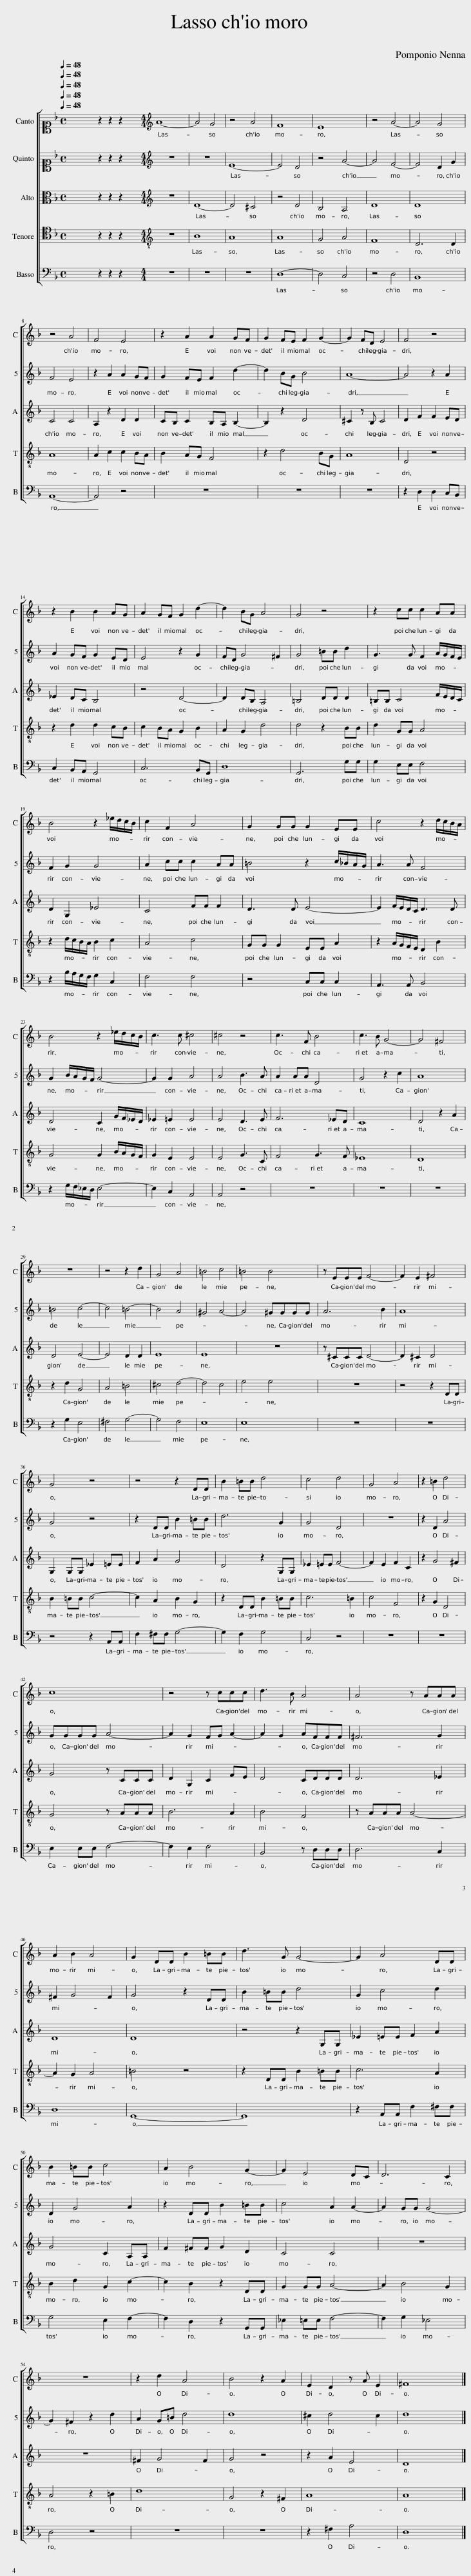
X:1
%%score [ 1 2 3 4 5 ]
L:1/8
Q:1/4=48
M:4/4
I:linebreak $
K:F
V:1 alto1
V:2 alto1
V:3 alto
V:4 tenor
V:5 bass
V:1
 x8 | z2 z2 z2 x2 |[M:4/4][K:treble] A8- | A4 G4 | z4 A4 | %5
 F8 | E8 | z4 A4- | A4 G4 |$ z4 A4 | %10
 F4 E4 | z2 A2 A2 GF | G2 FE F2 G2- | G2 FD E4 | F4 z4 |$ %15
 z2 B2 B2 AG | A2 GF G2 d2- | d2 BG A4 | G4 z4 | z2 cc c2 AA |$ %20
 B4 z2 _e/d/c/B/ | c2 F2 A4 | G2 GG G2 EE | c4 z2 d/c/B/A/ |$ B4 z2 _e/d/c/B/ | %25
 c3 c ^c4 | ^c4 z4 | c3 F B4 | c3 B G4- | G4 ^F4 |$ %30
 z8 | z4 z2 d2 | G4 A4 | =B4 c4 | =B4 B4 | %35
 z EEE F4- | F2 E2 ^F4 |$ G4 z4 | z4 z2 DD | B2 =BB d4 | %40
 c4 d4 | G4 A4 | z2 =B2 d4 |$ c8 | z4 z ccc | %45
 d3 B A4 | A4 z AAA |$ A2 B2 A4 | G2 DD B2 =BB | d3 G G4- | %50
 G2 A4 DD |$ B2 =BB c4 | A2 B4 G2- | G2 E4 DC | D6 C2 |$ %55
 z8 | z2 d2 A4 | B4 z2 A2 | E2 D2 z A E2 | ^F8 |] %60
V:2
 x8 | z2 z2 z2 x2 |[M:4/4][K:treble] z8 | z8 | E8- | %5
 E4 D4 | z4 A4- | A4 F4- | F4 D2 G2 |$ F4 E4 | %10
 z2 A2 A2 GF | G2 FE F2 d2- | d2 BG B4 | A8- | A4 z2 A2 |$ %15
 A2 GF G2 ED | E4 z2 G2 | FD G4 ^F2 | G4 =BB d2 | G3 G F2 A/G/F/E/ |$ %20
 F2 G2 G4 | A2 cc c2 AA | =B4 z2 c/_B/A/G/ | A3 A F4 |$ G2 B/A/G/F/ G4- | %25
 G2 G2 A4 | A4 B3 A | A2 AA D4 | G4 z2 c2 | A8 |$ %30
 =B4 c4- | c4 =B4- | B4 A4 | ^G4 A4- | A4 ^GGGG | %35
 A6 B2 | A8 |$ G4 z4 | z2 DD B2 =BB | d6 G2 | %40
 G4 D4 | z8 | z2 D2 A4 |$ GGGG A4- | A2 G2 FG A2- | %45
 A2 G2 AFFF | ^F6 G2 |$ ^F2 G4 F2 | G4 z2 DD | B2 =BB d4 | %50
 G2 c4 d2 |$ D2 G4 A2 | z2 DD B2 =BB | c4 A2 A2- | A2 GG G4- |$ %55
 G2 ^F2 z2 d2 | A2 G=B d4 | d8 | ^c2 d4 c2 | d8 |] %60
V:3
 x8 | z2 z2 z2 x2 |[M:4/4][K:treble] z8 | D8- | D4 ^C4 | %5
 z4 D4 | B,4 A,4 | D8 | D8 |$ C4 C4 | %10
 A,2 z2 D2 D2 | CB, C2 B,A, B,2- | B,2 z2 D4 | ^C2 z B, C4 | D2 F2 F2 ED |$ %15
 _E2 DC B,4 | z4 D4- | D2 DB, A,4 | =B,4 DD D2 | =B,B, C4 F/E/D/C/ |$ %20
 D2 G,2 _E4 | C4 FF F2 | D3 D E4- | E2 F/E/D/C/ D3 D |$ D4 C2 G/F/_E/D/ | %25
 _E2 =E2 E4 | E4 D3 E | F6 _ED | C8 | D4 z2 A2 |$ %30
 D4 E4- | E4 D2 D2 | E8 | E8 | z8 | %35
 z ^CCC D4- | D2 ^C2 D4 |$ G,2 G,G, _E2 =EE | F2 A2 G4 | D4 z2 G,G, | %40
 _E2 =EE F4- | F2 E2 F2 C2 | z2 G4 ^F2 |$ G4 z CCC | D2 G,2 C2 FE | %45
 D4 CDDD | D6 _E2 |$ D8 | D8 | z4 z2 G,G, | %50
 _E2 =EE F2 A2 |$ G4 C2 A,A, | F2 ^FF G2 D2 | C4 C4 | z8 |$ %55
 z8 | ^F2 G4 F2 | G4 z4 | z2 A2 E4 | D8 |] %60
V:4
 x8 | z2 z2 z2 x2 |[M:4/4][K:treble-8] z8 | B8 | A8 | %5
 A8 | G4 A4 | F8 | D6 D2 |$ A8 | %10
 A2 c2 c2 BA | B2 AG F4 | z2 d4 BG | A8 | D4 z4 |$ %15
 z2 d2 d2 cB | c2 BA G2 B2 | A2 G2 d4 | d4 z2 BB | d2 GG A4 |$ %20
 z2 d/c/B/A/ B2 c2 | A4 c4 | GG G2 EE A2 | z2 A/G/F/E/ D2 B2 |$ G4 G2 B/A/G/F/ | %25
 G2 E2 E4 | E4 G3 C | F4 G3 F | _E8 | D8 |$ %30
 z2 d2 G4 | A4 =B4 | ^c4 d4- | d4 c4 | e4 e4 | %35
 z8 | z4 z2 DD |$ B2 =BB c4- | c2 A2 B2 G2 | z2 DD B2 =BB | %40
 c6 =B2 | c4 F4 | z2 G2 D4 |$ G4 z AAA | B6 A2 | %45
 B4 F4 | z AAA A4- |$ A2 G2 A4 | =B4 z4 | z2 DD B2 =BB | %50
 c6 A2 |$ B2 d2 G2 c2- | c2 B2 z2 DD | G2 GG A4- | A2 B4 G2 |$ %55
 A4 z2 =B2 | d8 | G4 z2 ^F2 | A8 | A8 |] %60
V:5
 x8 | z2 z2 z2 x2 |[M:4/4] z8 | z8 | z8 | %5
 D,8- | D,4 C,4 | z4 D,4 | B,,8 |$ A,,8- | %10
 A,,4 z4 | z8 | z8 | z8 | z2 D,2 D,2 C,B,, |$ %15
 C,2 B,,A,, G,,4 | C,6 B,,G,, | D,8 | G,,6 G,G, | G,2 E,E, F,4 |$ %20
 z2 B,/A,/G,/F,/ G,2 C,2 | F,4 F,4 | z4 C,C, C,2 | A,,3 A,, B,,4 |$ z2 G,/F,/_E,/D,/ E,4- | %25
 E,2 C,2 A,,4 | A,,4 z4 | z8 | z8 | z8 |$ %30
 z2 G,2 E,4 | ^F,4 G,4- | G,4 F,4 | E,8 | E,8 | %35
 z8 | z8 |$ z4 z2 A,,A,, | F,2 ^F,F, G,4- | G,2 F,2 G,4 | %40
 C,4 z4 | z8 | z8 |$ E,2 E,E, F,4- | F,2 E,2 F,4 | %45
 B,,4 z D,D,D, | D,6 C,2 |$ D,8 | G,,8- | G,,8 | %50
 z2 A,,A,, F,2 ^F,F, |$ G,4 E,2 F,2- | F,2 D,2 z2 G,,G,, | _E,2 =E,E, F,4- | F,2 G,2 _E,4 |$ %55
 D,4 z4 | z8 | z8 | z2 ^F,2 A,4 | D,8 |] %60
